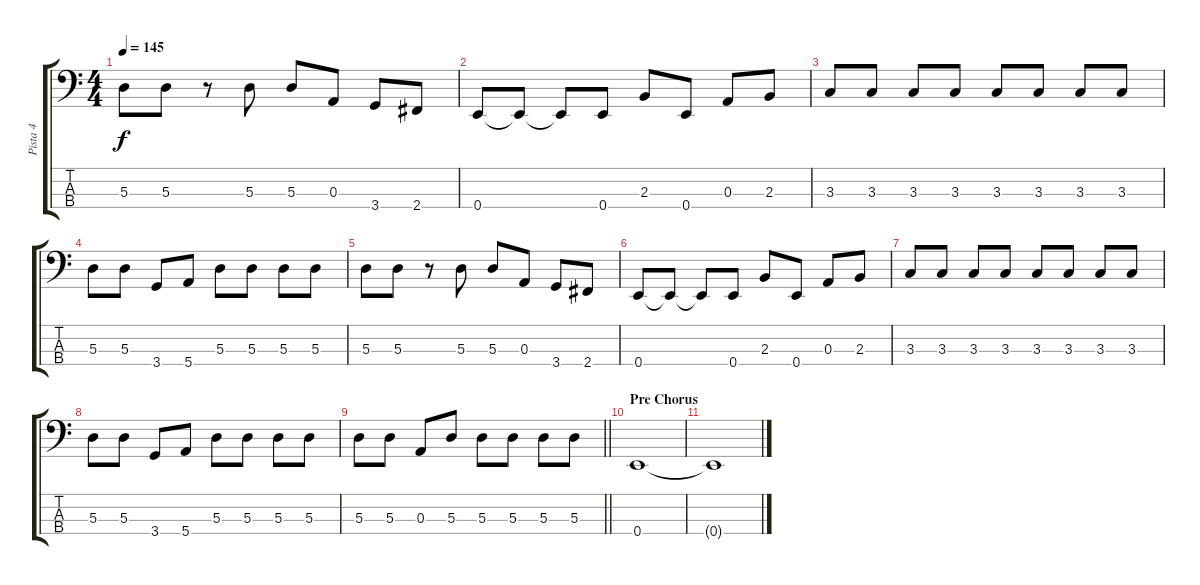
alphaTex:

\track ("Pista 4" "Pista 4") {instrument electricbassfinger}
\staff {score tabs}
\tuning (G2 D2 A1 E1) {hide}
\ts (4 4)
\tempo 145
\clef f4
\ks c
5.3.8{dy f} 5.3.8 r.8 5.3.8 5.3.8 0.3.8 3.4.8 2.4.8 |
0.4.8 0.4{t}.8 0.4{t}.8 0.4.8 2.3.8 0.4.8 0.3.8 2.3.8 |
3.3.8 3.3.8 3.3.8 3.3.8 3.3.8 3.3.8 3.3.8 3.3.8 |
5.3.8 5.3.8 3.4.8 5.4.8 5.3.8 5.3.8 5.3.8 5.3.8 |
5.3.8 5.3.8 r.8 5.3.8 5.3.8 0.3.8 3.4.8 2.4.8 |
0.4.8 0.4{t}.8 0.4{t}.8 0.4.8 2.3.8 0.4.8 0.3.8 2.3.8 |
3.3.8 3.3.8 3.3.8 3.3.8 3.3.8 3.3.8 3.3.8 3.3.8 |
5.3.8 5.3.8 3.4.8 5.4.8 5.3.8 5.3.8 5.3.8 5.3.8 |
\barLineRight lightlight
5.3.8 5.3.8 0.3.8 5.3.8 5.3.8 5.3.8 5.3.8 5.3.8 |
\section ("" "Pre Chorus")
0.4.1 |
0.4{t}.1
